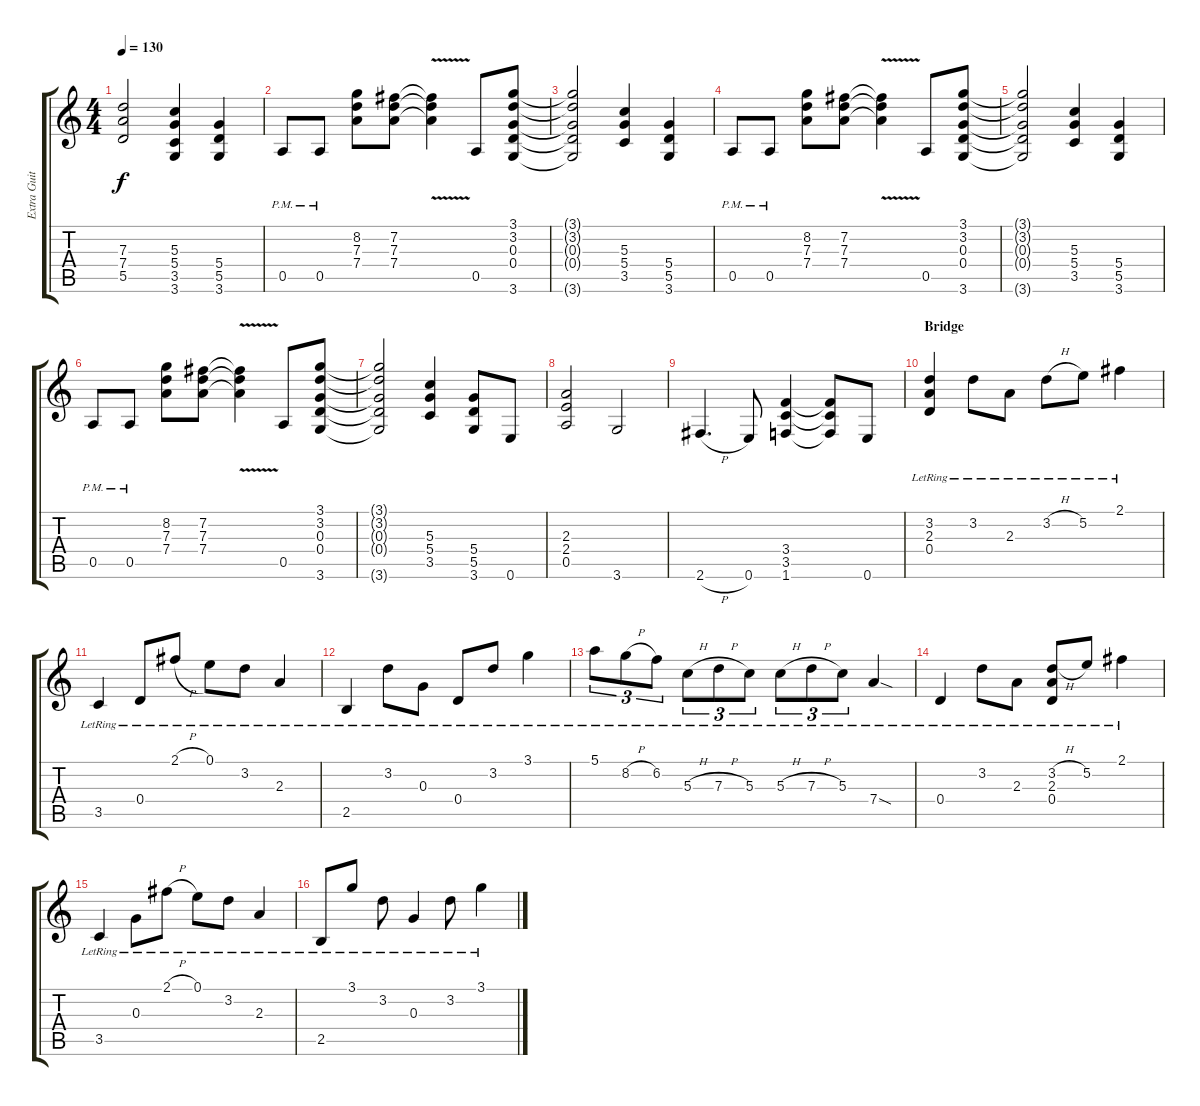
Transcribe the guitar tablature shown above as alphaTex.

\track ("Extra Guitar" "Extra Guit") {instrument distortionguitar}
\staff {score tabs}
\tuning (E4 B3 G3 D3 A2 E2) {hide}
\ts (4 4)
\tempo 130
\clef g2
\ks c
(7.3 7.4 5.5).2{dy f} (5.3 5.4 3.5 3.6).4 (5.4 5.5 3.6).4 |
0.5{pm}.8 0.5{pm}.8 (8.2 7.3 7.4).8 (7.2 7.3 7.4).8 (7.2{v t} 7.3{v t} 7.4{v t}).4 0.5.8 (3.1 3.2 0.3 0.4 3.6).8 |
(3.1{t} 3.2{t} 0.3{t} 0.4{t} 3.6{t}).2 (5.3 5.4 3.5).4 (5.4 5.5 3.6).4 |
0.5{pm}.8 0.5{pm}.8 (8.2 7.3 7.4).8 (7.2 7.3 7.4).8 (7.2{v t} 7.3{v t} 7.4{v t}).4 0.5.8 (3.1 3.2 0.3 0.4 3.6).8 |
(3.1{t} 3.2{t} 0.3{t} 0.4{t} 3.6{t}).2 (5.3 5.4 3.5).4 (5.4 5.5 3.6).4 |
0.5{pm}.8 0.5{pm}.8 (8.2 7.3 7.4).8 (7.2 7.3 7.4).8 (7.2{v t} 7.3{v t} 7.4{v t}).4 0.5.8 (3.1 3.2 0.3 0.4 3.6).8 |
(3.1{t} 3.2{t} 0.3{t} 0.4{t} 3.6{t}).2 (5.3 5.4 3.5).4 (5.4 5.5 3.6).8 0.6.8 |
(2.3 2.4 0.5).2 3.6.2 |
2.6{h}.4{d} 0.6.8 (3.4 3.5 1.6).4 (3.4{t} 3.5{t} 1.6{t}).8 0.6.8 |
\section ("" "Bridge")
(3.2 2.3 0.4{lr}).4 3.2{lr}.8 2.3{lr}.8 3.2{h lr}.8 5.2{lr}.8 2.1{lr}.4 |
3.5{lr}.4 0.4{lr}.8 2.1{h lr}.8 0.1{lr}.8 3.2{lr}.8 2.3{lr}.4 |
2.5{lr}.4 3.2{lr}.8 0.3{lr}.8 0.4{lr}.8 3.2{lr}.8 3.1{lr}.4 |
5.1{lr}.8{tu (3 2)} 8.2{h lr}.8{tu (3 2)} 6.2{lr}.8{tu (3 2)} 5.3{h lr}.8{tu (3 2)} 7.3{h lr}.8{tu (3 2)} 5.3{lr}.8{tu (3 2)} 5.3{h lr}.8{tu (3 2)} 7.3{h lr}.8{tu (3 2)} 5.3{lr}.8{tu (3 2)} 7.4{sod lr}.4 |
0.4{lr}.4 3.2{lr}.8 2.3{lr}.8 (3.2{h lr} 2.3{lr} 0.4{lr}).8 5.2{lr}.8 2.1{lr}.4 |
3.5{lr}.4 0.3{lr}.8 2.1{h lr}.8 0.1{lr}.8 3.2{lr}.8 2.3{lr}.4 |
2.5{lr}.8 3.1{lr}.8 3.2{lr}.8 0.3{lr}.4 3.2{lr}.8 3.1{lr}.4
